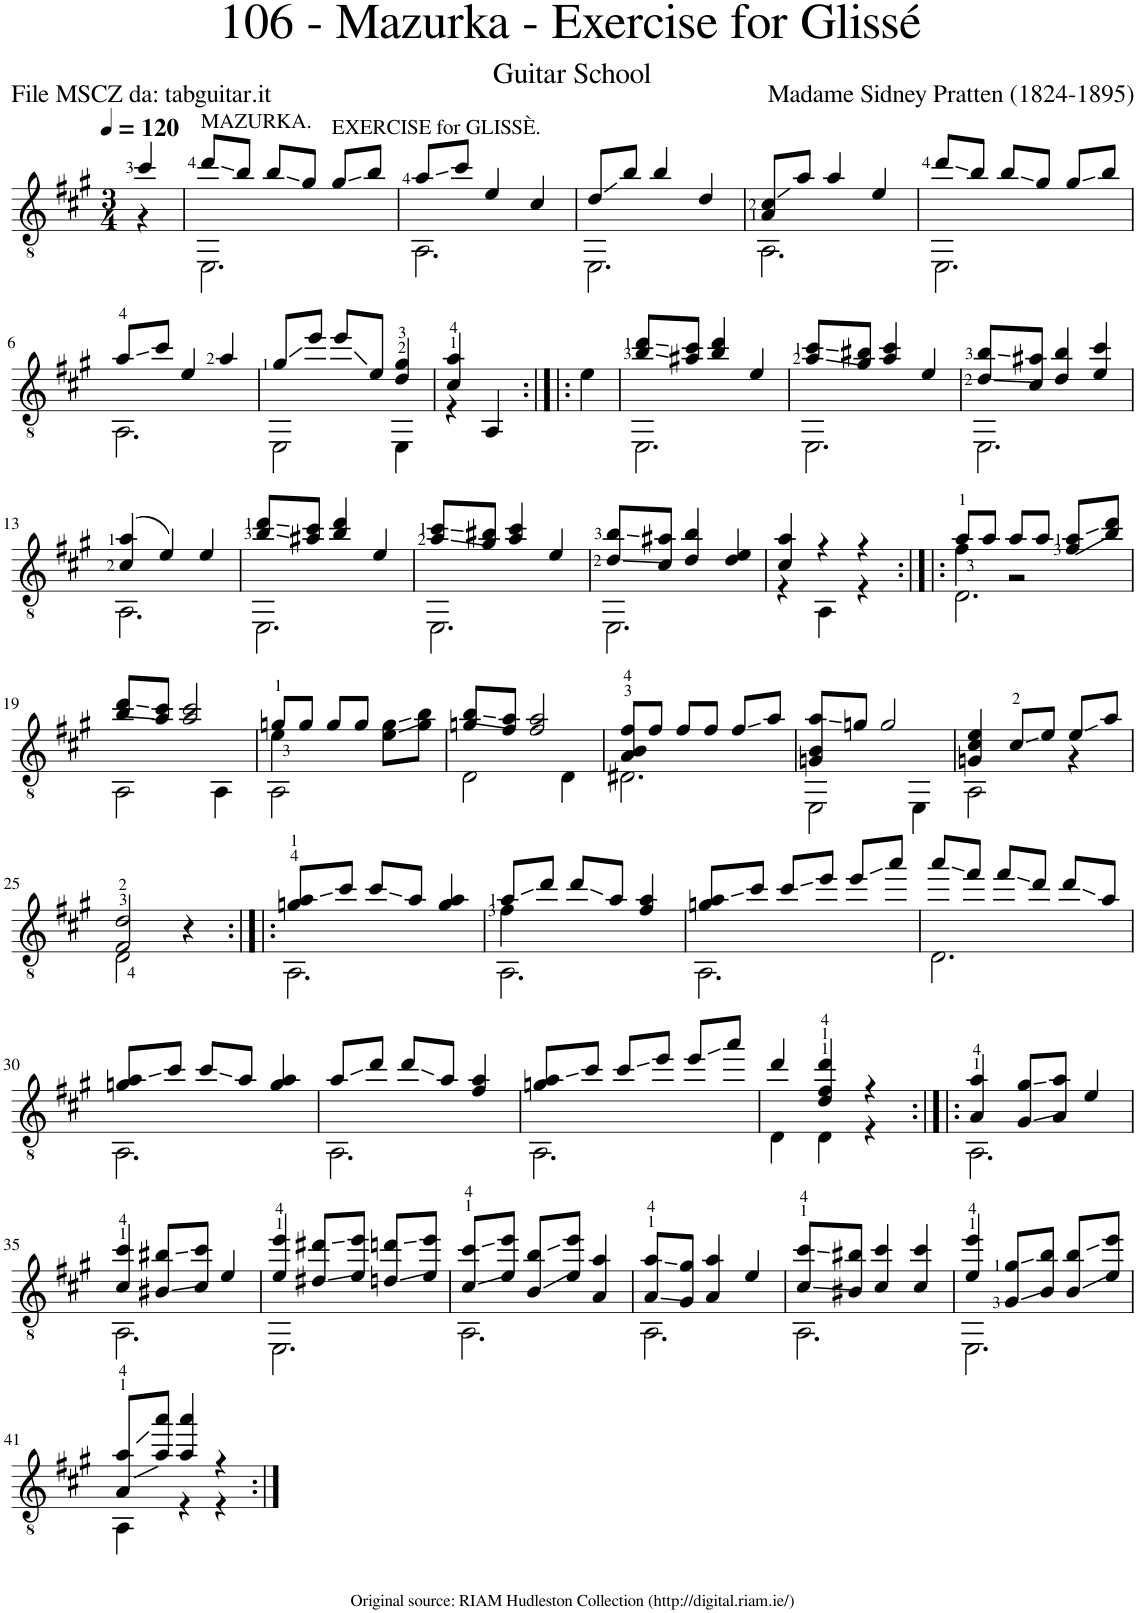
**kern
*part1
*staff1
*I"Guitar
*I'Guit.
*clefGv2
*k[f#c#g#]
*M3/4
*MM120
=
*^
4cc#/	4r
=1	=1
!LO:TX:a:t=MAZURKA.	!
8dd/L	2.EE\
8b/J	.
8b/L	.
8g#/J	.
!LO:TX:a:t=EXERCISE for GLISSÈ.	!
8g#/L	.
8b/J	.
=2	=2
8a/L	2.AA\
8cc#/J	.
4e/	.
4c#/	.
=3	=3
8d/L	2.EE\
8b/J	.
4b/	.
4d/	.
=4	=4
8A/ 8c#/L	2.AA\
8a/J	.
4a/	.
4e/	.
=5	=5
8dd/L	2.EE\
8b/J	.
8b/L	.
8g#/J	.
8g#/L	.
8b/J	.
!!LO:LB:g=z	!!
=6	=6
8a/L	2.AA\
8cc#/J	.
4e/	.
4a/	.
=7	=7
8g#/L	2EE\
8ee/J	.
8ee/L	.
8e/J	.
4d/ 4g#/	4EE\
=8	=8
4c#/ 4a/	4r
4AA/	4ryy
*v	*v
=9:|!|:
4e\
=10
*^
8b/ 8dd/L	2.EE\
8a#X/ 8cc#/J	.
4b/ 4dd/	.
4e/	.
=11	=11
8a/ 8cc#/L	2.EE\
8g#/ 8b#X/J	.
4a/ 4cc#/	.
4e/	.
=12	=12
8d/ 8b/L	2.EE\
8c#/ 8a#X/J	.
4d/ 4b/	.
4e/ 4cc#/	.
!!LO:LB:g=z	!!
=13	=13
(4c#/ 4a/	2.AA\
4e/)	.
4e/	.
=14	=14
8b/ 8dd/L	2.EE\
8a#X/ 8cc#/J	.
4b/ 4dd/	.
4e/	.
=15	=15
8a/ 8cc#/L	2.EE\
8g#/ 8b#X/J	.
4a/ 4cc#/	.
4e/	.
=16	=16
8d/ 8b/L	2.EE\
8c#/ 8a#X/J	.
4d/ 4b/	.
4d/ 4e/	.
=17	=17
4c#/ 4a/	4r
4r	4AA\
4r	4r
=18:|!|:	=18:|!|:
*	*^
8a/L	4f#\	2.D\
8a/J	.	.
8a/L	2r	.
8a/J	.	.
8f#/ 8a/L	.	.
8b/ 8dd/J	.	.
*	*v	*v
!!LO:LB:g=z
=19	=19
8b/ 8dd/L	2AA\
8a/ 8cc#/J	.
2a/ 2cc#/	.
.	4AA\
=20	=20
*	*^
8gn/L	4e\	2AA\
8g/J	.	.
8g/L	2ryy	.
8g/J	.	.
8e\ 8g\L	.	4ryy
8g\ 8b\J	.	.
*	*v	*v
=21	=21
8gn/ 8b/L	2D\
8f#/ 8a/J	.
2f#/ 2a/	.
.	4D\
=22	=22
8A/ 8B/ 8f#/L	2.D#X\
8f#/J	.
8f#/L	.
8f#/J	.
8f#/L	.
8a/J	.
=23	=23
8Gn/ 8B/ 8a/L	2EE\
8gn/J	.
2g/	.
.	4EE\
=24	=24
4Gn/ 4c#/ 4e/	2AA\
8c#/L	.
8e/J	.
8e/L	4r
8a/J	.
!!LO:LB:g=z	!!
=25	=25
2F#/ 2d/	2D\
4r	4ryy
=26:|!|:	=26:|!|:
8gn/ 8a/L	2.AA\
8cc#/J	.
8cc#/L	.
8a/J	.
4g/ 4a/	.
=27	=27
*	*^
8a/L	2.AA\	4f#\
8dd/J	.	.
8dd/L	.	2ryy
8a/J	.	.
4f#/ 4a/	.	.
*	*v	*v
=28	=28
8gn/ 8a/L	2.AA\
8cc#/J	.
8cc#/L	.
8ee/J	.
8ee/L	.
8aa/J	.
=29	=29
8aa/L	2.D\
8ff#/J	.
8ff#/L	.
8dd/J	.
8dd/L	.
8a/J	.
!!LO:LB:g=z	!!
=30	=30
8gn/ 8a/L	2.AA\
8cc#/J	.
8cc#/L	.
8a/J	.
4g/ 4a/	.
=31	=31
8a/L	2.AA\
8dd/J	.
8dd/L	.
8a/J	.
4f#/ 4a/	.
=32	=32
8gn/ 8a/L	2.AA\
8cc#/J	.
8cc#/L	.
8ee/J	.
8ee/L	.
8aa/J	.
=33	=33
4dd/	4D\
4d/ 4f#/ 4dd/	4D\
4r	4r
=34:|!|:	=34:|!|:
4A/ 4a/	2.AA\
8G#/ 8g#/L	.
8A/ 8a/J	.
4e/	.
!!LO:LB:g=z	!!
=35	=35
4c#/ 4cc#/	2.AA\
8B#X/ 8b#X/L	.
8c#/ 8cc#/J	.
4e/	.
=36	=36
4e/ 4ee/	2.EE\
8d#X/ 8dd#X/L	.
8e/ 8ee/J	.
8dn/ 8ddn/L	.
8e/ 8ee/J	.
=37	=37
8c#/ 8cc#/L	2.AA\
8e/ 8ee/J	.
8B/ 8b/L	.
8e/ 8ee/J	.
4A/ 4a/	.
=38	=38
8A/ 8a/L	2.AA\
8G#/ 8g#/J	.
4A/ 4a/	.
4e/	.
=39	=39
8c#/ 8cc#/L	2.AA\
8B#X/ 8b#X/J	.
4c#/ 4cc#/	.
4c#/ 4cc#/	.
=40	=40
4e/ 4ee/	2.EE\
8G#/ 8g#/L	.
8B/ 8b/J	.
8B/ 8b/L	.
8e/ 8ee/J	.
!!LO:LB:g=z	!!
=41	=41
8A/ 8a/L	4AA\
8a/ 8aa/J	.
4a/ 4aa/	4r
4r	4r
*v	*v
=:|!
*-
